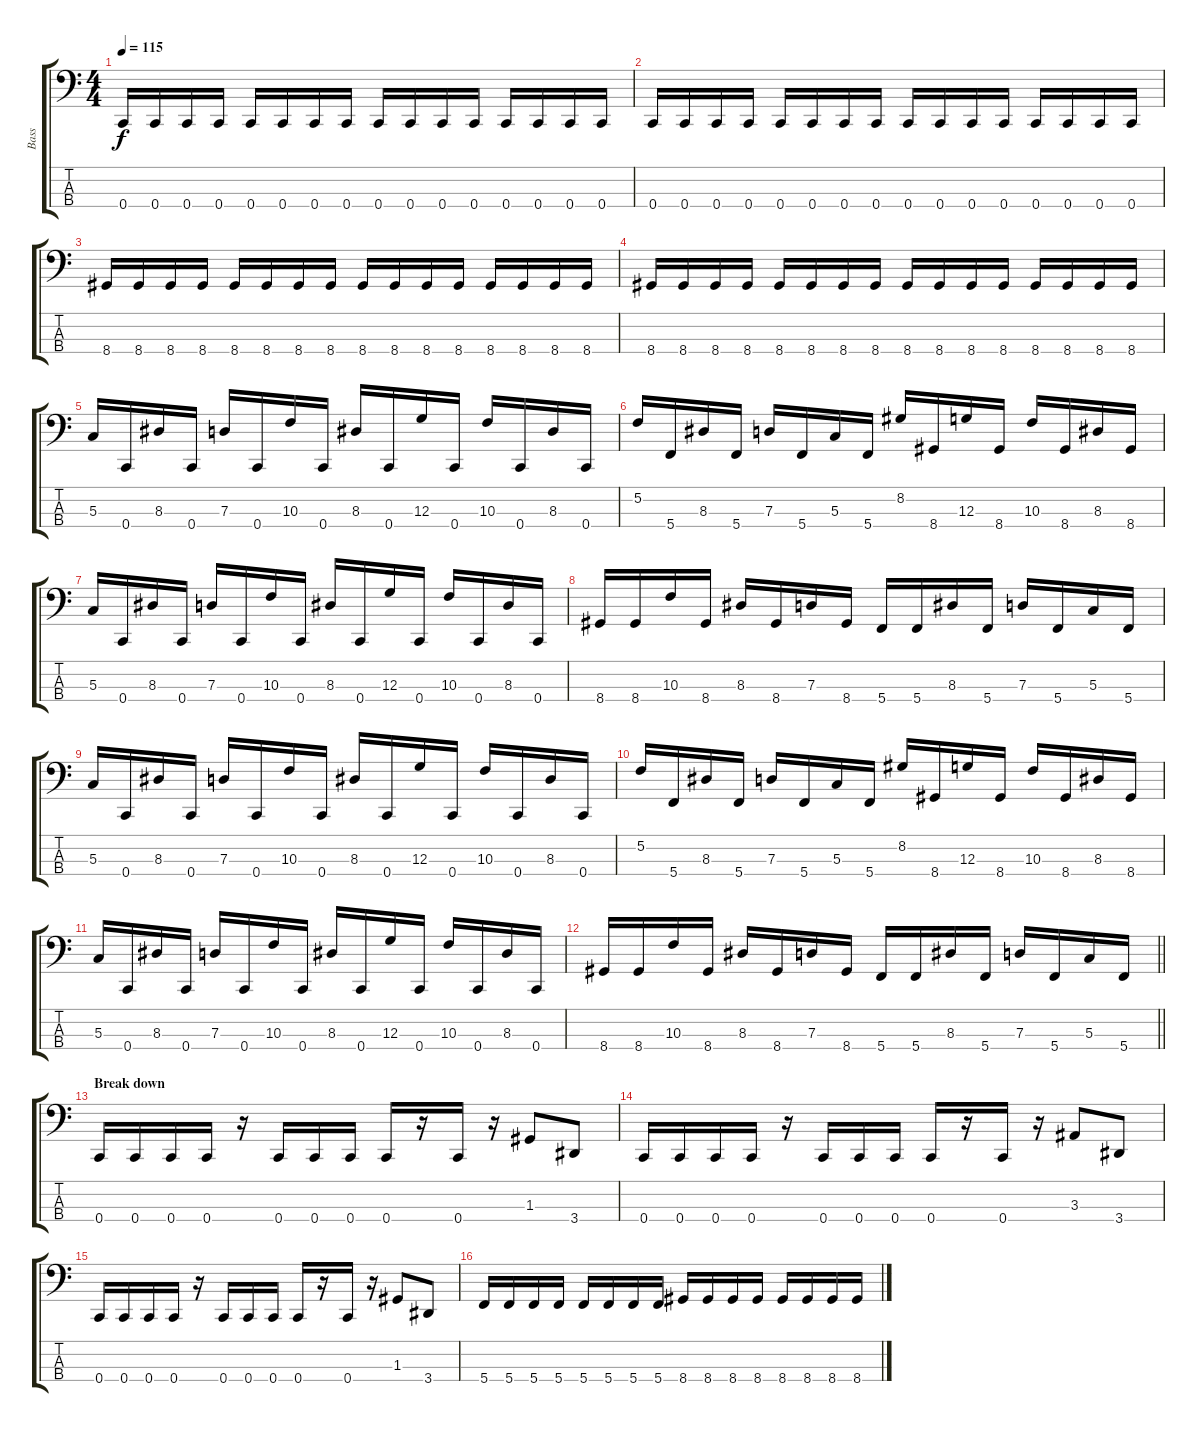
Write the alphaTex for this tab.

\track ("Bass" "Bass") {instrument electricbasspick}
\staff {score tabs}
\tuning (F2 C2 G1 C1) {hide}
\ts (4 4)
\tempo 115
\clef f4
\ks c
0.4.16{dy f} 0.4.16 0.4.16 0.4.16 0.4.16 0.4.16 0.4.16 0.4.16 0.4.16 0.4.16 0.4.16 0.4.16 0.4.16 0.4.16 0.4.16 0.4.16 |
0.4.16 0.4.16 0.4.16 0.4.16 0.4.16 0.4.16 0.4.16 0.4.16 0.4.16 0.4.16 0.4.16 0.4.16 0.4.16 0.4.16 0.4.16 0.4.16 |
8.4.16 8.4.16 8.4.16 8.4.16 8.4.16 8.4.16 8.4.16 8.4.16 8.4.16 8.4.16 8.4.16 8.4.16 8.4.16 8.4.16 8.4.16 8.4.16 |
8.4.16 8.4.16 8.4.16 8.4.16 8.4.16 8.4.16 8.4.16 8.4.16 8.4.16 8.4.16 8.4.16 8.4.16 8.4.16 8.4.16 8.4.16 8.4.16 |
5.3.16 0.4.16 8.3.16 0.4.16 7.3.16 0.4.16 10.3.16 0.4.16 8.3.16 0.4.16 12.3.16 0.4.16 10.3.16 0.4.16 8.3.16 0.4.16 |
5.2.16 5.4.16 8.3.16 5.4.16 7.3.16 5.4.16 5.3.16 5.4.16 8.2.16 8.4.16 12.3.16 8.4.16 10.3.16 8.4.16 8.3.16 8.4.16 |
5.3.16 0.4.16 8.3.16 0.4.16 7.3.16 0.4.16 10.3.16 0.4.16 8.3.16 0.4.16 12.3.16 0.4.16 10.3.16 0.4.16 8.3.16 0.4.16 |
8.4.16 8.4.16 10.3.16 8.4.16 8.3.16 8.4.16 7.3.16 8.4.16 5.4.16 5.4.16 8.3.16 5.4.16 7.3.16 5.4.16 5.3.16 5.4.16 |
5.3.16 0.4.16 8.3.16 0.4.16 7.3.16 0.4.16 10.3.16 0.4.16 8.3.16 0.4.16 12.3.16 0.4.16 10.3.16 0.4.16 8.3.16 0.4.16 |
5.2.16 5.4.16 8.3.16 5.4.16 7.3.16 5.4.16 5.3.16 5.4.16 8.2.16 8.4.16 12.3.16 8.4.16 10.3.16 8.4.16 8.3.16 8.4.16 |
5.3.16 0.4.16 8.3.16 0.4.16 7.3.16 0.4.16 10.3.16 0.4.16 8.3.16 0.4.16 12.3.16 0.4.16 10.3.16 0.4.16 8.3.16 0.4.16 |
\barLineRight lightlight
8.4.16 8.4.16 10.3.16 8.4.16 8.3.16 8.4.16 7.3.16 8.4.16 5.4.16 5.4.16 8.3.16 5.4.16 7.3.16 5.4.16 5.3.16 5.4.16 |
\section ("" "Break down")
0.4.16 0.4.16 0.4.16 0.4.16 r.16 0.4.16 0.4.16 0.4.16 0.4.16 r.16 0.4.16 r.16 1.3.8 3.4.8 |
0.4.16 0.4.16 0.4.16 0.4.16 r.16 0.4.16 0.4.16 0.4.16 0.4.16 r.16 0.4.16 r.16 3.3.8 3.4.8 |
0.4.16 0.4.16 0.4.16 0.4.16 r.16 0.4.16 0.4.16 0.4.16 0.4.16 r.16 0.4.16 r.16 1.3.8 3.4.8 |
5.4.16 5.4.16 5.4.16 5.4.16 5.4.16 5.4.16 5.4.16 5.4.16 8.4.16 8.4.16 8.4.16 8.4.16 8.4.16 8.4.16 8.4.16 8.4.16
